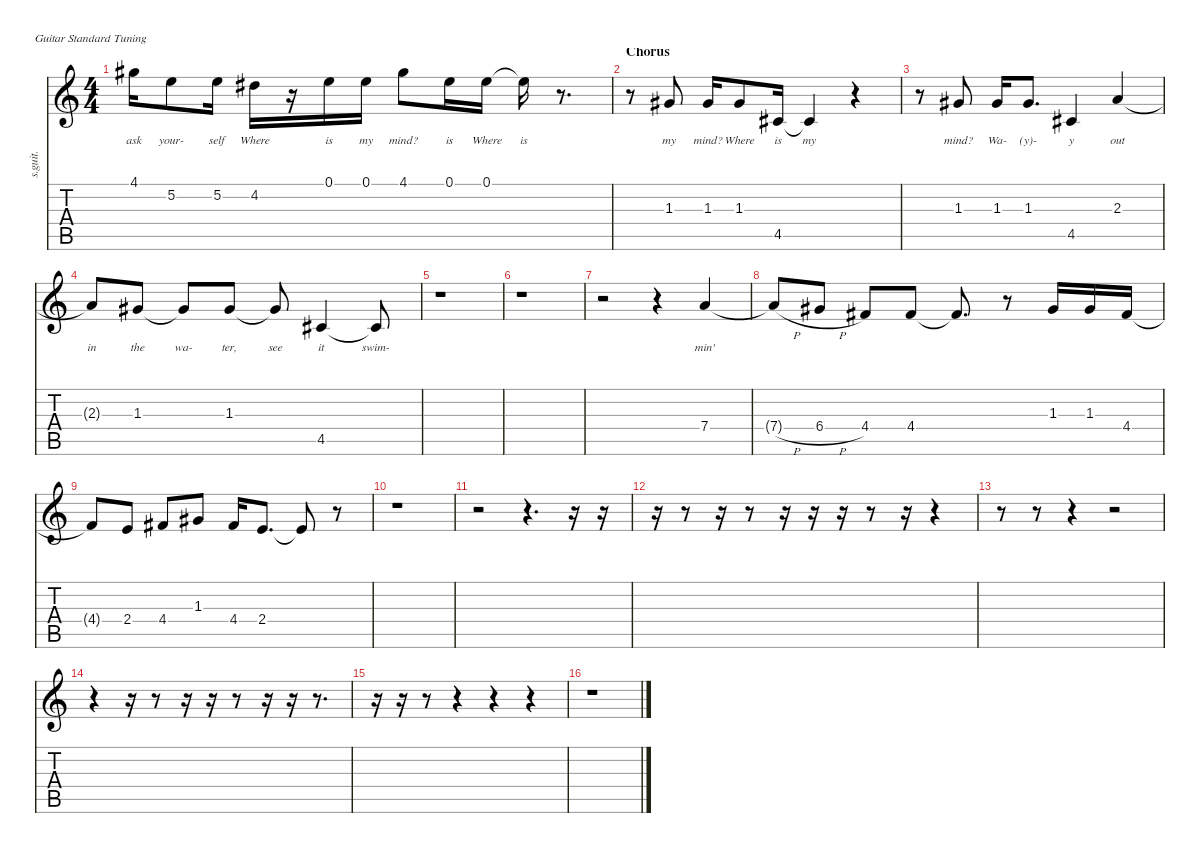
\defaultSystemsLayout 4
\hideDynamics
\bracketExtendMode nobrackets
\track ("Singer" "s.guit.") {instrument voiceoohs}
\staff {score tabs}
\tuning (E4 B3 G3 D3 A2 E2)
\displaytranspose 12
\ts (4 4)
\tempo (81 hide)
\clef g2
\ks c
4.1{acc #}.16{lyrics (0 "ask") lyrics (1 "") lyrics (2 "") lyrics (3 "") lyrics (4 "") dy mf} 5.2.8{lyrics (0 "your-") lyrics (1 "") lyrics (2 "") lyrics (3 "") lyrics (4 "")} 5.2.16{lyrics (0 "self") lyrics (1 "") lyrics (2 "") lyrics (3 "") lyrics (4 "")} 4.2{acc #}.16{lyrics (0 "Where") lyrics (1 "") lyrics (2 "") lyrics (3 "") lyrics (4 "")} r.16 0.1.16{lyrics (0 "is") lyrics (1 "") lyrics (2 "") lyrics (3 "") lyrics (4 "")} 0.1.16{lyrics (0 "my") lyrics (1 "") lyrics (2 "") lyrics (3 "") lyrics (4 "")} 4.1{acc #}.8{lyrics (0 "mind?") lyrics (1 "") lyrics (2 "") lyrics (3 "") lyrics (4 "")} 0.1.16{lyrics (0 "is") lyrics (1 "") lyrics (2 "") lyrics (3 "") lyrics (4 "")} 0.1.16{lyrics (0 "Where") lyrics (1 "") lyrics (2 "") lyrics (3 "") lyrics (4 "")} 0.1{t}.16{lyrics (0 "is") lyrics (1 "") lyrics (2 "") lyrics (3 "") lyrics (4 "")} r.8{d} |
\section ("" "Chorus")
r.8 1.3{acc #}.8{lyrics (0 "my") lyrics (1 "") lyrics (2 "") lyrics (3 "") lyrics (4 "")} 1.3{acc #}.16{lyrics (0 "mind?") lyrics (1 "") lyrics (2 "") lyrics (3 "") lyrics (4 "")} 1.3{acc #}.8{lyrics (0 "Where") lyrics (1 "") lyrics (2 "") lyrics (3 "") lyrics (4 "")} 4.5{acc #}.16{lyrics (0 "is") lyrics (1 "") lyrics (2 "") lyrics (3 "") lyrics (4 "")} 4.5{t acc #}.4{lyrics (0 "my") lyrics (1 "") lyrics (2 "") lyrics (3 "") lyrics (4 "")} r.4 |
r.8 1.3{acc #}.8{lyrics (0 "mind?") lyrics (1 "") lyrics (2 "") lyrics (3 "") lyrics (4 "")} 1.3{acc #}.16{lyrics (0 "Wa-") lyrics (1 "") lyrics (2 "") lyrics (3 "") lyrics (4 "")} 1.3{acc #}.8{d lyrics (0 "(y)-") lyrics (1 "") lyrics (2 "") lyrics (3 "") lyrics (4 "")} 4.5{acc #}.4{lyrics (0 "y") lyrics (1 "") lyrics (2 "") lyrics (3 "") lyrics (4 "")} 2.3.4{lyrics (0 "out") lyrics (1 "") lyrics (2 "") lyrics (3 "") lyrics (4 "")} |
2.3{t}.8{lyrics (0 "in") lyrics (1 "") lyrics (2 "") lyrics (3 "") lyrics (4 "")} 1.3{acc #}.8{lyrics (0 "the") lyrics (1 "") lyrics (2 "") lyrics (3 "") lyrics (4 "")} 1.3{t acc #}.8{lyrics (0 "wa-") lyrics (1 "") lyrics (2 "") lyrics (3 "") lyrics (4 "")} 1.3{acc #}.8{lyrics (0 "ter,") lyrics (1 "") lyrics (2 "") lyrics (3 "") lyrics (4 "")} 1.3{t acc #}.8{lyrics (0 "see") lyrics (1 "") lyrics (2 "") lyrics (3 "") lyrics (4 "")} 4.5{acc #}.4{lyrics (0 "it") lyrics (1 "") lyrics (2 "") lyrics (3 "") lyrics (4 "")} 4.5{t acc #}.8{lyrics (0 "swim-") lyrics (1 "") lyrics (2 "") lyrics (3 "") lyrics (4 "")} |
r.1 |
r.1 |
r.2 r.4 7.4.4{lyrics (0 "min'") lyrics (1 "") lyrics (2 "") lyrics (3 "") lyrics (4 "")} |
7.4{h t}.8{lyrics (0 "") lyrics (1 "") lyrics (2 "") lyrics (3 "") lyrics (4 "")} 6.4{h acc #}.8{lyrics (0 "") lyrics (1 "") lyrics (2 "") lyrics (3 "") lyrics (4 "")} 4.4{acc #}.8{lyrics (0 "") lyrics (1 "") lyrics (2 "") lyrics (3 "") lyrics (4 "")} 4.4{acc #}.8{lyrics (0 "") lyrics (1 "") lyrics (2 "") lyrics (3 "") lyrics (4 "")} 4.4{t acc #}.8{d lyrics (0 "") lyrics (1 "") lyrics (2 "") lyrics (3 "") lyrics (4 "")} r.8 1.3{acc #}.16{lyrics (0 "") lyrics (1 "") lyrics (2 "") lyrics (3 "") lyrics (4 "")} 1.3{acc #}.16{lyrics (0 "") lyrics (1 "") lyrics (2 "") lyrics (3 "") lyrics (4 "")} 4.4{acc #}.16{lyrics (0 "") lyrics (1 "") lyrics (2 "") lyrics (3 "") lyrics (4 "")} |
4.4{t acc #}.8{lyrics (0 "") lyrics (1 "") lyrics (2 "") lyrics (3 "") lyrics (4 "")} 2.4.8{lyrics (0 "") lyrics (1 "") lyrics (2 "") lyrics (3 "") lyrics (4 "")} 4.4{acc #}.8{lyrics (0 "") lyrics (1 "") lyrics (2 "") lyrics (3 "") lyrics (4 "")} 1.3{acc #}.8{lyrics (0 "") lyrics (1 "") lyrics (2 "") lyrics (3 "") lyrics (4 "")} 4.4{acc #}.16{lyrics (0 "") lyrics (1 "") lyrics (2 "") lyrics (3 "") lyrics (4 "")} 2.4.8{d lyrics (0 "") lyrics (1 "") lyrics (2 "") lyrics (3 "") lyrics (4 "")} 2.4{t}.8{lyrics (0 "") lyrics (1 "") lyrics (2 "") lyrics (3 "") lyrics (4 "")} r.8 |
r.1 |
r.2 r.4{d} r.16 r.16 |
r.16 r.8 r.16 r.8 r.16 r.16 r.16 r.8 r.16 r.4 |
r.8 r.8 r.4 r.2 |
r.4 r.16 r.8 r.16 r.16 r.8 r.16 r.16 r.8{d} |
r.16 r.16 r.8 r.4 r.4 r.4 |
r.1
